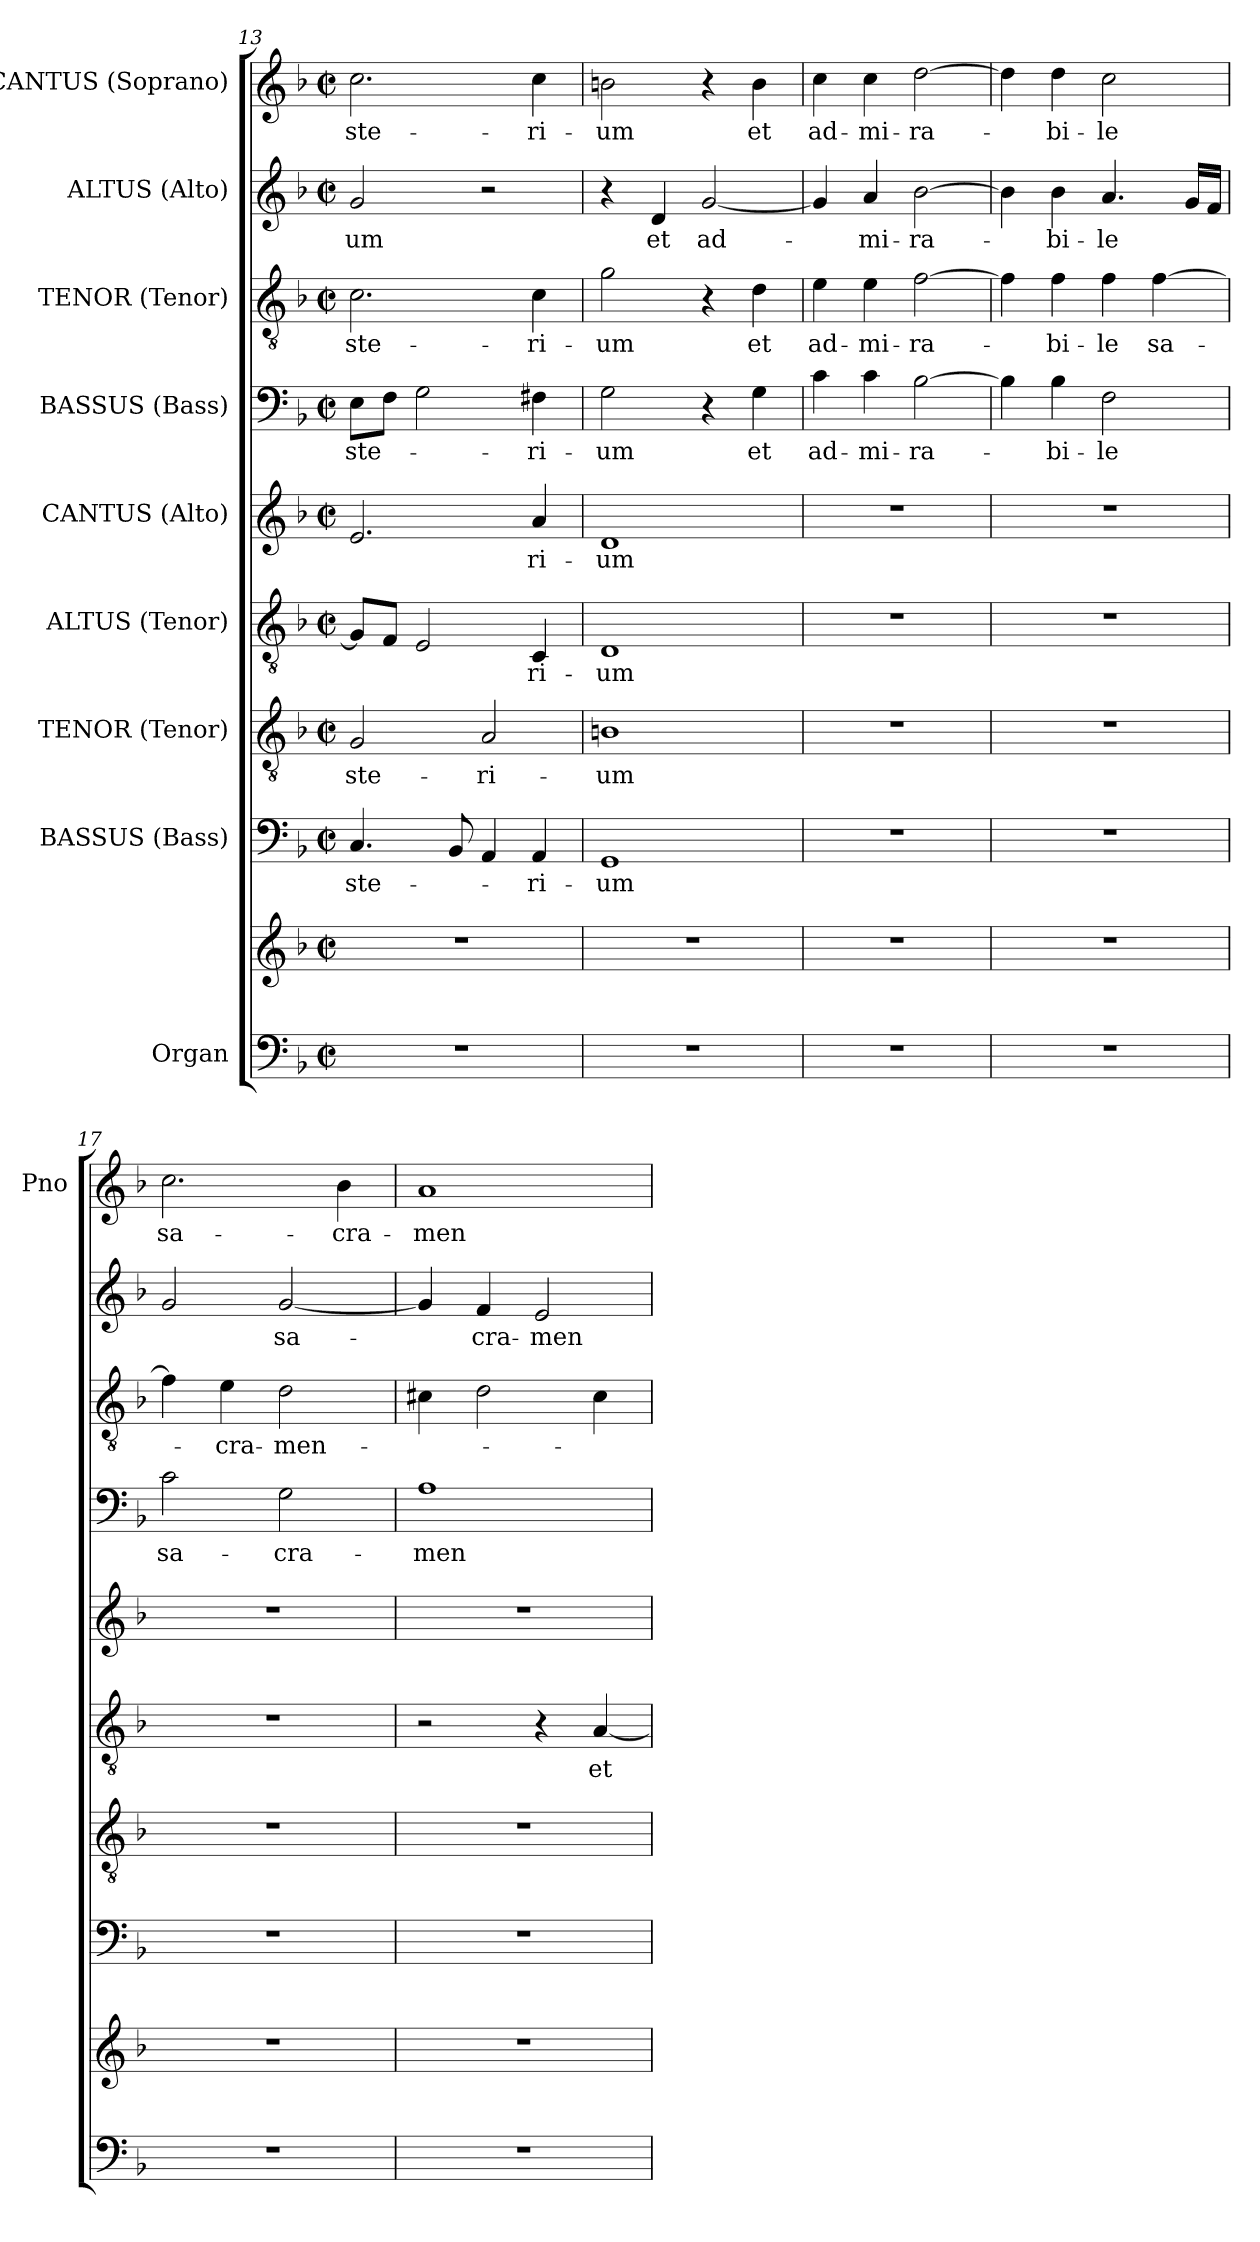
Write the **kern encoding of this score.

**kern	**kern	**kern	**text	**kern	**text	**kern	**text	**kern	**text	**kern	**text	**kern	**text	**kern	**text	**kern	**text
*part9	*part9	*part8	*part8	*part7	*part7	*part6	*part6	*part5	*part5	*part4	*part4	*part3	*part3	*part2	*part2	*part1	*part1
*staff10	*staff9	*staff8	*staff8	*staff7	*staff7	*staff6	*staff6	*staff5	*staff5	*staff4	*staff4	*staff3	*staff3	*staff2	*staff2	*staff1	*staff1
*I"Organ	*	*I"BASSUS (Bass)	*	*I"TENOR (Tenor)	*	*I"ALTUS (Tenor)	*	*I"CANTUS (Alto)	*	*I"BASSUS (Bass)	*	*I"TENOR (Tenor)	*	*I"ALTUS (Alto)	*	*I"CANTUS (Soprano)	*
*	*	*	*	*	*	*	*	*	*	*	*	*	*	*	*	*I'Pno	*
*clefF4	*clefG2	*clefF4	*	*clefGv2	*	*clefGv2	*	*clefG2	*	*clefF4	*	*clefGv2	*	*clefG2	*	*clefG2	*
*k[b-]	*k[b-]	*k[b-]	*	*k[b-]	*	*k[b-]	*	*k[b-]	*	*k[b-]	*	*k[b-]	*	*k[b-]	*	*k[b-]	*
*F:	*F:	*F:	*	*F:	*	*F:	*	*F:	*	*F:	*	*F:	*	*F:	*	*F:	*
*M2/2	*M2/2	*M2/2	*	*M2/2	*	*M2/2	*	*M2/2	*	*M2/2	*	*M2/2	*	*M2/2	*	*M2/2	*
*met(c|)	*met(c|)	*met(c|)	*	*met(c|)	*	*met(c|)	*	*met(c|)	*	*met(c|)	*	*met(c|)	*	*met(c|)	*	*met(c|)	*
=13	=13	=13	=13	=13	=13	=13	=13	=13	=13	=13	=13	=13	=13	=13	=13	=13	=13
1r	1r	4.C/	-ste-	2G/	-ste-	8G/L]	.	2.e/	.	8E\L	-ste-	2.c\	-ste-	2g/	-um	2.cc\	-ste-
.	.	.	.	.	.	8F/J	.	.	.	8F\J	.	.	.	.	.	.	.
.	.	.	.	.	.	2E/	.	.	.	2G\	.	.	.	.	.	.	.
.	.	8BB-/	.	.	.	.	.	.	.	.	.	.	.	.	.	.	.
.	.	4AA/	.	2A/	-ri-	.	.	.	.	.	.	.	.	2r	.	.	.
.	.	4AA/	-ri-	.	.	4C/	-ri-	4a/	-ri-	4F#X\	-ri-	4c\	-ri-	.	.	4cc\	-ri-
=14	=14	=14	=14	=14	=14	=14	=14	=14	=14	=14	=14	=14	=14	=14	=14	=14	=14
1r	1r	1GG	-um	1Bn	-um	1D	-um	1d	-um	2G\	-um	2g\	-um	4r	.	2bn\	-um
.	.	.	.	.	.	.	.	.	.	.	.	.	.	4d/	et	.	.
.	.	.	.	.	.	.	.	.	.	4r	.	4r	.	[2g/	ad-	4r	.
.	.	.	.	.	.	.	.	.	.	4G\	et	4d\	et	.	.	4b\	et
=15	=15	=15	=15	=15	=15	=15	=15	=15	=15	=15	=15	=15	=15	=15	=15	=15	=15
1r	1r	1r	.	1r	.	1r	.	1r	.	4c\	ad-	4e\	ad-	4g/]	.	4cc\	ad-
.	.	.	.	.	.	.	.	.	.	4c\	-mi-	4e\	-mi-	4a/	-mi-	4cc\	-mi-
.	.	.	.	.	.	.	.	.	.	[2B-\	-ra-	[2f\	-ra-	[2b-\	-ra-	[2dd\	-ra-
=16	=16	=16	=16	=16	=16	=16	=16	=16	=16	=16	=16	=16	=16	=16	=16	=16	=16
1r	1r	1r	.	1r	.	1r	.	1r	.	4B-\]	.	4f\]	.	4b-\]	.	4dd\]	.
.	.	.	.	.	.	.	.	.	.	4B-\	-bi-	4f\	-bi-	4b-\	-bi-	4dd\	-bi-
.	.	.	.	.	.	.	.	.	.	2F\	-le	4f\	-le	4.a/	-le	2cc\	-le
.	.	.	.	.	.	.	.	.	.	.	.	[4f\	sa-	.	.	.	.
.	.	.	.	.	.	.	.	.	.	.	.	.	.	16g/LL	.	.	.
.	.	.	.	.	.	.	.	.	.	.	.	.	.	16f/JJ	.	.	.
=17	=17	=17	=17	=17	=17	=17	=17	=17	=17	=17	=17	=17	=17	=17	=17	=17	=17
1r	1r	1r	.	1r	.	1r	.	1r	.	2c\	sa-	4f\]	.	2g/	.	2.cc\	sa-
.	.	.	.	.	.	.	.	.	.	.	.	4e\	-cra-	.	.	.	.
.	.	.	.	.	.	.	.	.	.	2G\	-cra-	2d\	-men-	[2g/	sa-	.	.
.	.	.	.	.	.	.	.	.	.	.	.	.	.	.	.	4b-\	-cra-
!!LO:PB:g=z
=18	=18	=18	=18	=18	=18	=18	=18	=18	=18	=18	=18	=18	=18	=18	=18	=18	=18
1r	1r	1r	.	1r	.	2r	.	1r	.	1A	-men-	4c#X\	-­-	4g/]	-­	1a	-men-
.	.	.	.	.	.	.	.	.	.	.	.	2d\	.	4f/	cra-	.	.
.	.	.	.	.	.	4r	.	.	.	.	.	.	.	2e/	-men-	.	.
.	.	.	.	.	.	[4A/	et	.	.	.	.	4c#\	.	.	.	.	.
=	=	=	=	=	=	=	=	=	=	=	=	=	=	=	=	=	=
*-	*-	*-	*-	*-	*-	*-	*-	*-	*-	*-	*-	*-	*-	*-	*-	*-	*-
